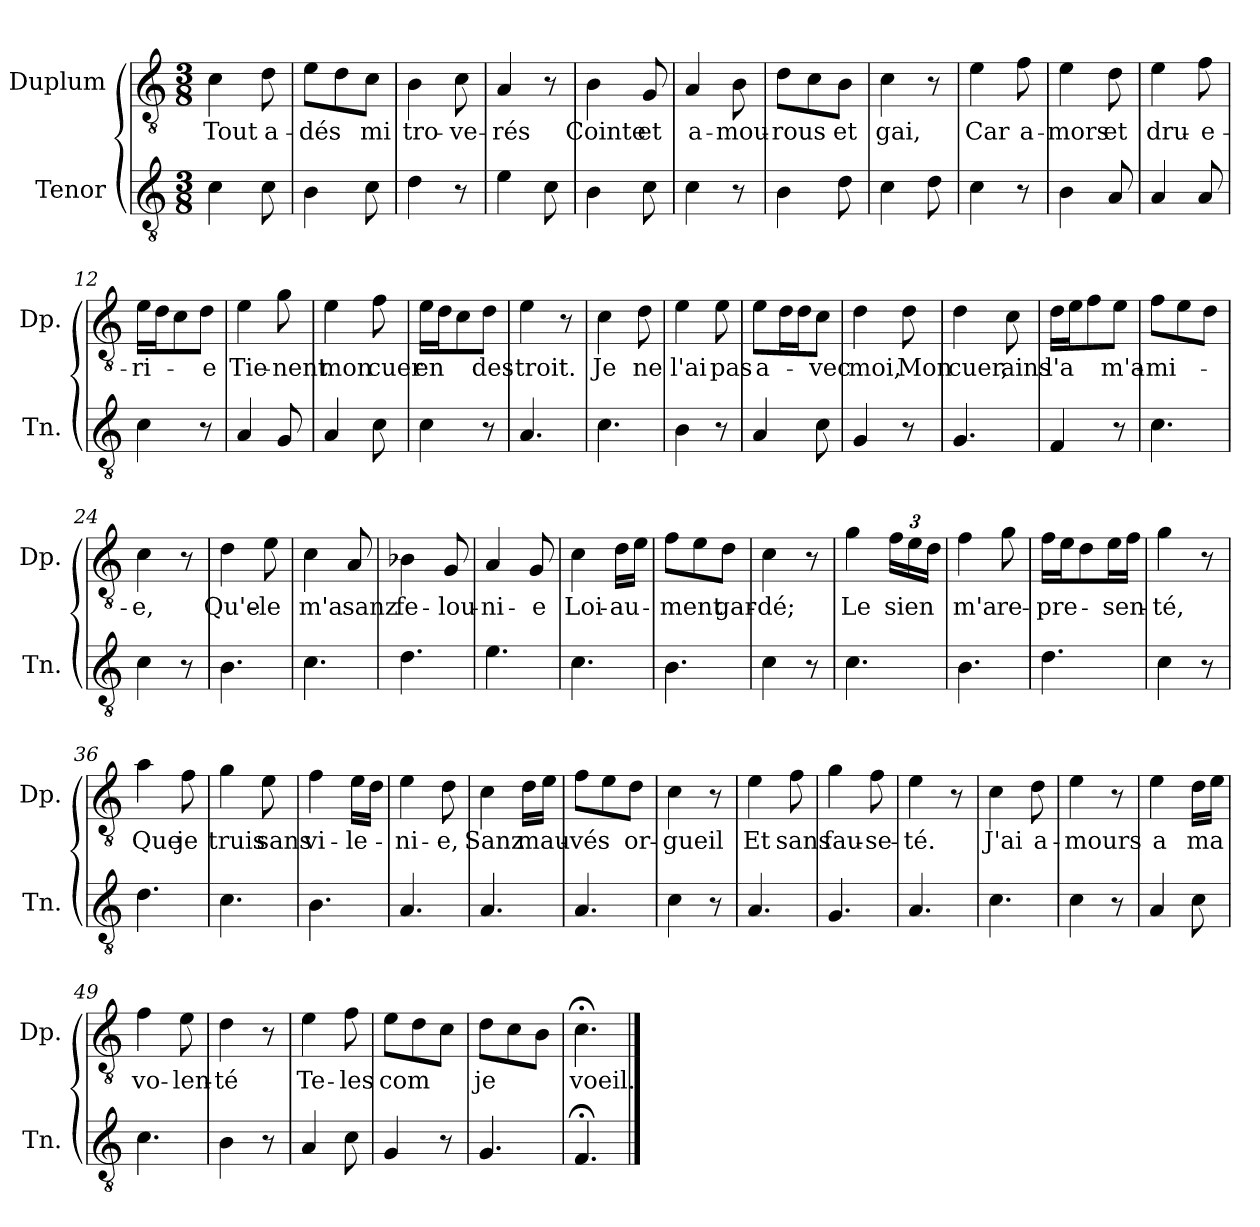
**kern	**kern	**text
*part2	*part1	*part1
*staff2	*staff1	*staff1
*I"Tenor	*I"Duplum	*
*I'Tn.	*I'Dp.	*
*clefGv2	*clefGv2	*
*k[]	*k[]	*
*M3/8	*M3/8	*
=1	=1	=1
!	!	!LO:LY:b
4c\	4c\	Tout
!	!	!LO:LY:b
8c\	8d\	a-
=2	=2	=2
!	!	!LO:LY:b
4B\	8e\L	-dés
.	8d\	.
!	!	!LO:LY:b
8c\	8c\J	mi
=3	=3	=3
!	!	!LO:LY:b
4d\	4B\	tro-
!	!	!LO:LY:b
8r	8c\	-ve-
=4	=4	=4
!	!	!LO:LY:b
4e\	4A/	-rés
8c\	8r	.
=5	=5	=5
!	!	!LO:LY:b
4B\	4B\	Cointe
!	!	!LO:LY:b
8c\	8G/	et
=6	=6	=6
!	!	!LO:LY:b
4c\	4A/	a-
!	!	!LO:LY:b
8r	8B\	-mou-
=7	=7	=7
!	!	!LO:LY:b
4B\	8d\L	-rous
.	8c\	.
!	!	!LO:LY:b
8d\	8B\J	et
=8	=8	=8
!	!	!LO:LY:b
4c\	4c\	gai,
8d\	8r	.
=9	=9	=9
!	!	!LO:LY:b
4c\	4e\	Car
!	!	!LO:LY:b
8r	8f\	a-
=10	=10	=10
!	!	!LO:LY:b
4B\	4e\	-mors
!	!	!LO:LY:b
8A/	8d\	et
=11	=11	=11
!	!	!LO:LY:b
4A/	4e\	dru-
!	!	!LO:LY:b
8A/	8f\	-e-
!!LO:LB:g=z
=12	=12	=12
!	!	!LO:LY:b
4c\	16e\LL	-ri-
.	16d\J	.
.	8c\	.
!	!	!LO:LY:b
8r	8d\J	-e
=13	=13	=13
!	!	!LO:LY:b
4A/	4e\	Tie-
!	!	!LO:LY:b
8G/	8g\	-nent
=14	=14	=14
!	!	!LO:LY:b
4A/	4e\	mon
!	!	!LO:LY:b
8c\	8f\	cuer
=15	=15	=15
!	!	!LO:LY:b
4c\	16e\LL	en
.	16d\J	.
.	8c\	.
!	!	!LO:LY:b
8r	8d\J	des-
=16	=16	=16
!	!	!LO:LY:b
4.A/	4e\	-troit.
.	8r	.
=17	=17	=17
!	!	!LO:LY:b
4.c\	4c\	Je
!	!	!LO:LY:b
.	8d\	ne
=18	=18	=18
!	!	!LO:LY:b
4B\	4e\	l'ai
!	!	!LO:LY:b
8r	8e\	pas
=19	=19	=19
!	!	!LO:LY:b
4A/	8e\L	a-
*	*tremolo	*
.	16d\	.
.	16d\	.
*	*Xtremolo	*
!	!	!LO:LY:b
8c\	8c\J	-vec
=20	=20	=20
!	!	!LO:LY:b
4G/	4d\	moi,
!	!	!LO:LY:b
8r	8d\	Mon
=21	=21	=21
!	!	!LO:LY:b
4.G/	4d\	cuer,
!	!	!LO:LY:b
.	8c\	ains
=22	=22	=22
!	!	!LO:LY:b
4F/	16d\LL	l'a
.	16e\J	.
.	8f\	.
!	!	!LO:LY:b
8r	8e\J	m'a-
!!LO:LB:g=z
=23	=23	=23
!	!	!LO:LY:b
4.c\	8f\L	-mi-
.	8e\	.
.	8d\J	.
=24	=24	=24
!	!	!LO:LY:b
4c\	4c\	-e,
8r	8r	.
=25	=25	=25
!	!	!LO:LY:b
4.B\	4d\	Qu'e-
!	!	!LO:LY:b
.	8e\	-le
=26	=26	=26
!	!	!LO:LY:b
4.c\	4c\	m'a
!	!	!LO:LY:b
.	8A/	sanz
=27	=27	=27
!	!	!LO:LY:b
4.d\	4B-X\	fe-
!	!	!LO:LY:b
.	8G/	-lou-
=28	=28	=28
!	!	!LO:LY:b
4.e\	4A/	-ni-
!	!	!LO:LY:b
.	8G/	-e
=29	=29	=29
!	!	!LO:LY:b
4.c\	4c\	Loi-
!	!	!LO:LY:b
.	16d\LL	-au-
.	16e\JJ	.
=30	=30	=30
!	!	!LO:LY:b
4.B\	8f\L	-ment
.	8e\	.
!	!	!LO:LY:b
.	8d\J	gar-
=31	=31	=31
!	!	!LO:LY:b
4c\	4c\	-dé;
8r	8r	.
=32	=32	=32
!	!	!LO:LY:b
4.c\	4g\	Le
*	*Xbrackettup	*
!	!	!LO:LY:b
.	24f\LL	sien
.	24e\	.
.	24d\JJ	.
=33	=33	=33
!	!	!LO:LY:b
4.B\	4f\	m'a
!	!	!LO:LY:b
.	8g\	re-
=34	=34	=34
!	!	!LO:LY:b
4.d\	16f\LL	-pre-
.	16e\J	.
.	8d\	.
!	!	!LO:LY:b
.	16e\L	-sen-
.	16f\JJ	.
!!LO:LB:g=z
=35	=35	=35
!	!	!LO:LY:b
4c\	4g\	-té,
8r	8r	.
=36	=36	=36
!	!	!LO:LY:b
4.d\	4a\	Que
!	!	!LO:LY:b
.	8f\	je
=37	=37	=37
!	!	!LO:LY:b
4.c\	4g\	truis
!	!	!LO:LY:b
.	8e\	sans
=38	=38	=38
!	!	!LO:LY:b
4.B\	4f\	vi-
!	!	!LO:LY:b
.	16e\LL	-le-
.	16d\JJ	.
=39	=39	=39
!	!	!LO:LY:b
4.A/	4e\	-ni-
!	!	!LO:LY:b
.	8d\	-e,
=40	=40	=40
!	!	!LO:LY:b
4.A/	4c\	Sanz
!	!	!LO:LY:b
.	16d\LL	mau-
.	16e\JJ	.
=41	=41	=41
!	!	!LO:LY:b
4.A/	8f\L	-vés
.	8e\	.
!	!	!LO:LY:b
.	8d\J	or-
=42	=42	=42
!	!	!LO:LY:b
4c\	4c\	-gueil
8r	8r	.
=43	=43	=43
!	!	!LO:LY:b
4.A/	4e\	Et
!	!	!LO:LY:b
.	8f\	sans
=44	=44	=44
!	!	!LO:LY:b
4.G/	4g\	fau-
!	!	!LO:LY:b
.	8f\	-se-
=45	=45	=45
!	!	!LO:LY:b
4.A/	4e\	-té.
.	8r	.
=46	=46	=46
!	!	!LO:LY:b
4.c\	4c\	J'ai
!	!	!LO:LY:b
.	8d\	a-
=47	=47	=47
!	!	!LO:LY:b
4c\	4e\	-mours
8r	8r	.
!!LO:LB:g=z
=48	=48	=48
!	!	!LO:LY:b
4A/	4e\	a
!	!	!LO:LY:b
8c\	16d\LL	ma
.	16e\JJ	.
=49	=49	=49
!	!	!LO:LY:b
4.c\	4f\	vo-
!	!	!LO:LY:b
.	8e\	-len-
=50	=50	=50
!	!	!LO:LY:b
4B\	4d\	-té
8r	8r	.
=51	=51	=51
!	!	!LO:LY:b
4A/	4e\	Te-
!	!	!LO:LY:b
8c\	8f\	-les
=52	=52	=52
!	!	!LO:LY:b
4G/	8e\L	com
.	8d\	.
8r	8c\J	.
=53	=53	=53
!	!	!LO:LY:b
4.G/	8d\L	je
.	8c\	.
.	8B\J	.
=54	=54	=54
!	!	!LO:LY:b
4.F;</	4.c;<\	voeil.
==	==	==
*-	*-	*-
